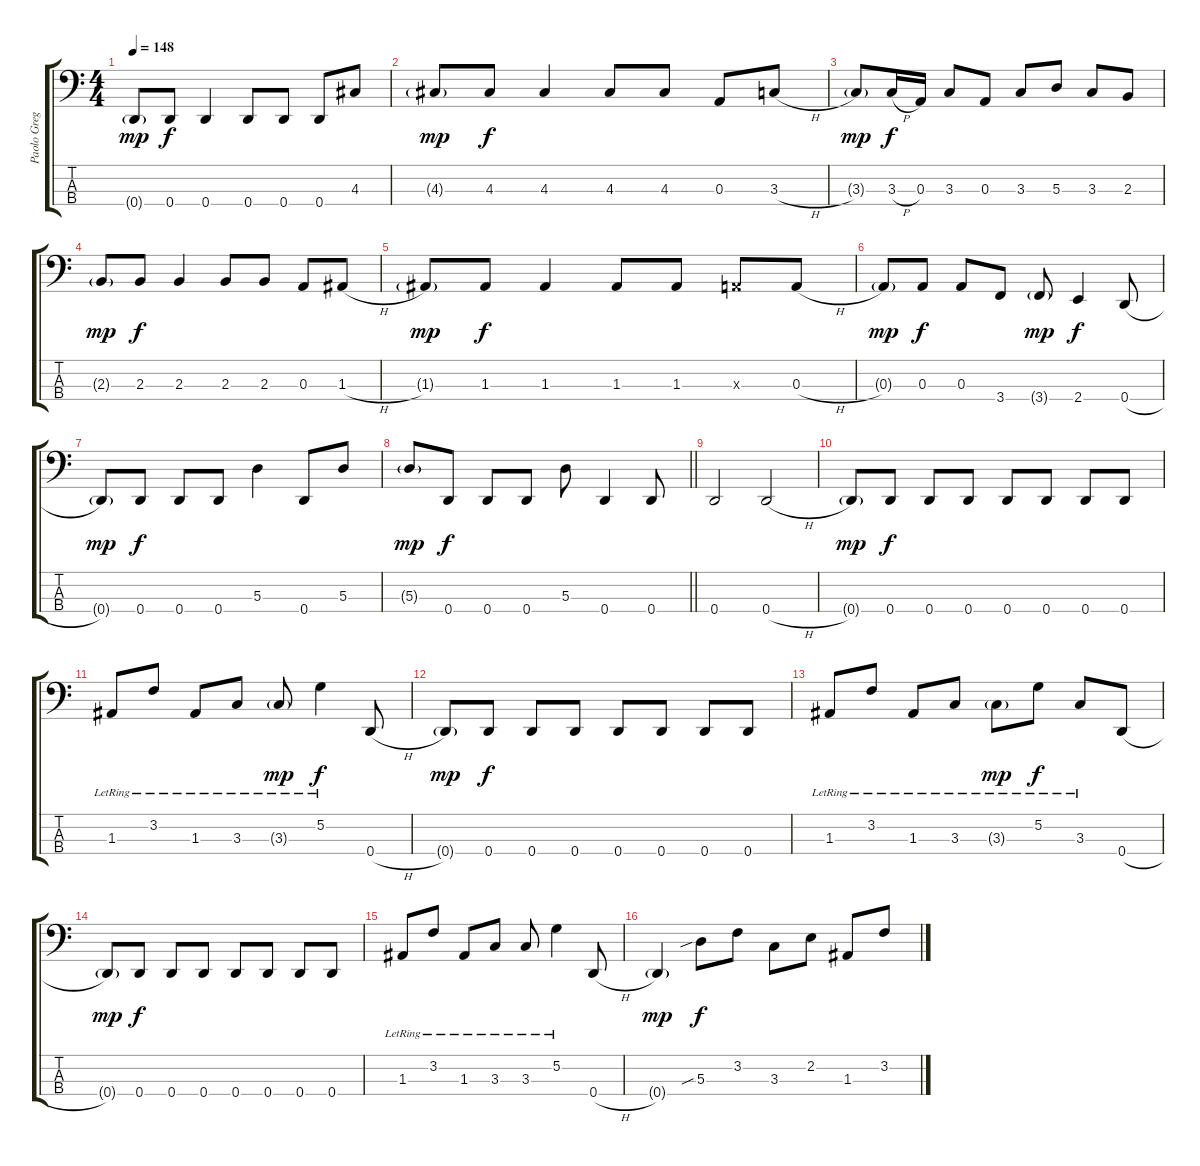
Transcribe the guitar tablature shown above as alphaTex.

\track ("Paolo Gregoletto" "Paolo Greg") {instrument electricbasspick}
\staff {score tabs}
\tuning (G2 D2 A1 D1) {hide}
\ts (4 4)
\tempo 148
\clef f4
\ks c
0.4{g}.8{dy mp} 0.4.8{dy f} 0.4.4 0.4.8 0.4.8 0.4.8 4.3.8 |
4.3{g}.8{dy mp} 4.3.8{dy f} 4.3.4 4.3.8 4.3.8 0.3.8 3.3{h}.8 |
3.3{g}.8{dy mp} 3.3{h}.16{dy f} 0.3.16 3.3.8 0.3.8 3.3.8 5.3.8 3.3.8 2.3.8 |
2.3{g}.8{dy mp} 2.3.8{dy f} 2.3.4 2.3.8 2.3.8 0.3.8 1.3{h}.8 |
1.3{g}.8{dy mp} 1.3.8{dy f} 1.3.4 1.3.8 1.3.8 0.3{x}.8 0.3{h}.8 |
0.3{g}.8{dy mp} 0.3.8{dy f} 0.3.8 3.4.8 3.4{g}.8{dy mp} 2.4.4{dy f} 0.4{h}.8 |
0.4{g}.8{dy mp} 0.4.8{dy f} 0.4.8 0.4.8 5.3.4 0.4.8 5.3.8 |
\barLineRight lightlight
5.3{g}.8{dy mp} 0.4.8{dy f} 0.4.8 0.4.8 5.3.8 0.4.4 0.4.8 |
0.4.2 0.4{h}.2 |
0.4{g}.8{dy mp} 0.4.8{dy f} 0.4.8 0.4.8 0.4.8 0.4.8 0.4.8 0.4.8 |
1.3{lr}.8 3.2{lr}.8 1.3{lr}.8 3.3{lr}.8 3.3{g lr}.8{dy mp} 5.2{lr}.4{dy f} 0.4{h}.8 |
0.4{g}.8{dy mp} 0.4.8{dy f} 0.4.8 0.4.8 0.4.8 0.4.8 0.4.8 0.4.8 |
1.3{lr}.8 3.2{lr}.8 1.3{lr}.8 3.3{lr}.8 3.3{g lr}.8{dy mp} 5.2{lr}.8{dy f} 3.3{lr}.8 0.4{h}.8 |
0.4{g}.8{dy mp} 0.4.8{dy f} 0.4.8 0.4.8 0.4.8 0.4.8 0.4.8 0.4.8 |
1.3{lr}.8 3.2{lr}.8 1.3{lr}.8 3.3{lr}.8 3.3{lr}.8 5.2{lr}.4 0.4{h}.8 |
0.4{g}.4{dy mp} 5.3{sib}.8{dy f} 3.2.8 3.3.8 2.2.8 1.3.8 3.2.8
